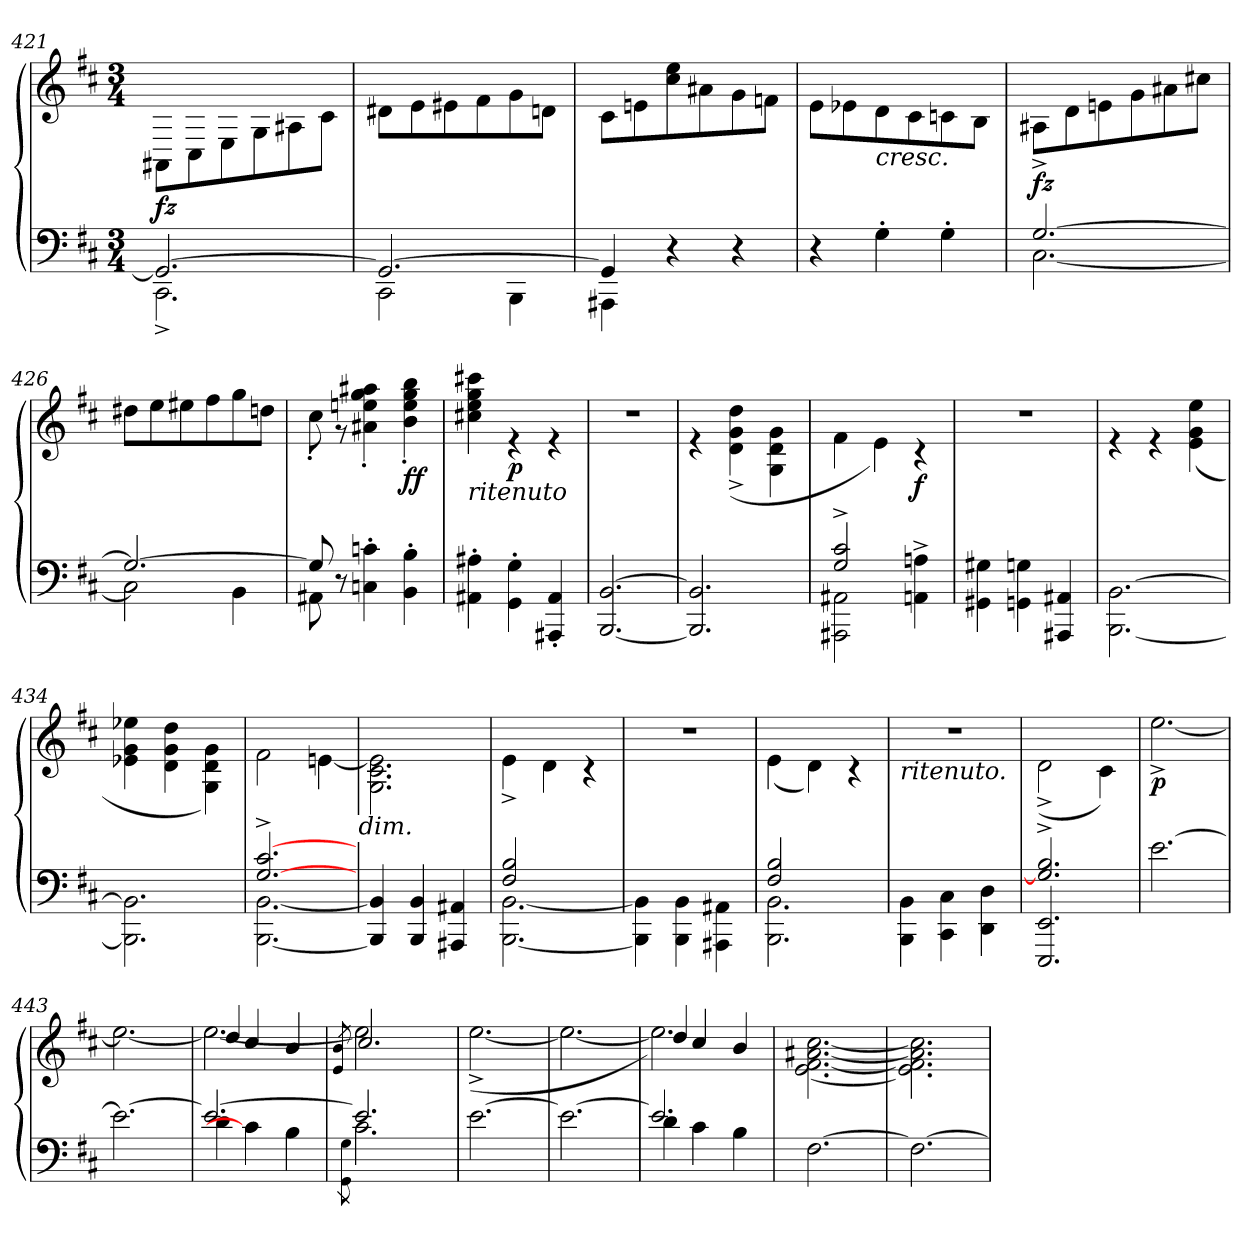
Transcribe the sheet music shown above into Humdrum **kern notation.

**kern	**kern	**dynam
*part1	*part1	*part1
*staff2	*staff1	*staff1/2
*clefF4	*clefG2	*
*k[f#c#]	*k[f#c#]	*
*M3/4	*M3/4	*
=421	=421	=421
*^	*^	*
!	!	!	!	!LO:DY:b
2.GG/_	2.CC#^\	2.ryy	8AA#X\L	fz
.	.	.	8C#\	.
.	.	.	8E\	.
.	.	.	8G\	.
.	.	.	8A#X\	.
.	.	.	8c#\J	.
!!LO:LB:g=z	!!
=422	=422	=422	=422	=422
2.GG/_	2CC#\	2.ryy	8d#X\L	.
.	.	.	8e\	.
.	.	.	8e#X\	.
.	.	.	8f#\	.
.	4BBB\	.	8g\	.
.	.	.	8dn\J	.
=423	=423	=423	=423	=423
4GG/]	4AAA#X\	2.ryy	8c#\L	.
.	.	.	8en\	.
4r	2rCCyy	.	8cc#\ 8ee\	.
.	.	.	8a#X\	.
4r	.	.	8g\	.
.	.	.	8fn\J	.
*v	*v	*	*	*
=424	=424	=424	=424
4r	2.ryy	8e\L	.
.	.	8e-X\	.
!	!	!	!LO:HP:b
4G'\	.	8d\	<
.	.	8c#\	.
4G'\	.	8cn\	.
.	.	8B\J	.
=425	=425	=425	=425
*^	*	*	*
!	!	!	!	!LO:DY:b
[2.G/	[2.C#\	2.ryy	8A#X^\L	fz
.	.	.	8d\	.
.	.	.	8en\	.
.	.	.	8g\	.
.	.	.	8a#X\	.
.	.	.	8cc#X\J	.
=426	=426	=426	=426	=426
2.G/_	2C#\]	2.ryy	8dd#X\L	.
.	.	.	8ee\	.
.	.	.	8ee#X\	.
.	.	.	8ff#\	.
.	4BB\	.	8gg\	.
.	.	.	8ddn\J	.
!!LO:LB:g=z	!!
=427	=427	=427	=427	=427
8G/]	8AA#X\	2.ryy	8cc#'\	.
8rcyy	8r	.	8r	.
2reyy	4Cn\' 4cn\'	.	4a#X\' 4een\' 4gg\' 4aa#X\'	.
!	!	!	!	!LO:DY:b
.	4BB\' 4B\'	.	4b\' 4ee\' 4gg\' 4bb\'	ff
=428	=428	=428	=428	=428
!	!	!LO:TX:b:i:t=ritenuto	!	!
*v	*v	*	*	*
4AA#X\' 4A#X\'	2.ryy	4cc#X\ 4ee\ 4gg\ 4ccc#X\	.
!	!	!	!LO:DY:b
4GG\' 4G\'	.	4r	p
4AAA#X/' 4AA#/'	.	4r	.
=429	=429	=429	=429
[2.BBB/ [2.BB/	2.ryy	2.rdd	.
=430	=430	=430	=430
2.BBB/] 2.BB/]	2.ryy	4r	.
.	.	(>4d\^ 4g\^ 4dd\^	.
.	.	4G\ 4d\ 4g\	.
=431	=431	=431	=431
*^	*	*	*
2G/^ 2c#/^	2AAA#X\ 2AA#X\	2.ryy	4f#\	.
.	.	.	4e\)	.
!	!	!	!	!LO:DY:b
4rgyy	4AAn\^ 4An\^	.	4r	f
*v	*v	*	*	*
=432	=432	=432	=432
4GG#X\ 4G#X\	2.ryy	2.rdd	.
4GGn\ 4Gn\	.	.	.
4AAA#X/ 4AA#X/	.	.	.
=433	=433	=433	=433
[2.BBB\ [2.BB\	2.ryy	4r	.
.	.	4r	.
.	.	(>4e\ 4g\ 4ee\	.
=434	=434	=434	=434
2.BBB\] 2.BB\]	2.ryy	4e-X\ 4g\ 4ee-X\	.
.	.	4d\ 4g\ 4dd\	.
.	.	4G\ 4d\ 4g\)	[
=435	=435	=435	=435
*^	*	*	*
[2.G/^ [2.c#/^	[2.BBB\ [2.BB\	2.ryy	2f#\	.
.	.	.	[4en\	.
*v	*v	*	*	*
!	!	!LO:TX:b:i:t=dim.	!
=436	=436	=436	=436
4BBB/] 4BB/]	2.ryy	2.G\ 2.c#\ 2.e\]	.
4BBB/ 4BB/	.	.	.
4AAA#X/ 4AA#X/	.	.	.
!!LO:LB:g=z	!!
=437	=437	=437	=437
*^	*	*	*
2F#/ 2B/	[2.BBB\ [2.BB\	2.ryy	4e^\	.
.	.	.	4d\	.
4rcyy	.	.	4r	.
*v	*v	*	*	*
=438	=438	=438	=438
4BBB\] 4BB\]	2.ryy	2.rdd	.
4BBB\ 4BB\	.	.	.
4AAA#X\ 4AA#X\	.	.	.
=439	=439	=439	=439
*^	*	*	*
2F#/ 2B/	2.BBB\ 2.BB\	2.ryy	(<4e\	.
.	.	.	4d\)	.
4rAyy	.	.	4r	.
*v	*v	*	*	*
=440	=440	=440	=440
!	!LO:TX:b:i:t=ritenuto.	!	!
4BBB\ 4BB\	2.ryy	2.rdd	.
4CC#\ 4C#\	.	.	.
4DD\ 4D\	.	.	.
=441	=441	=441	=441
*^	*	*	*
2.G/]^ 2.B/^	2.EEE/ 2.EE/	2.ryy	(<2d^\	.
.	.	.	4c#\)	.
*v	*v	*	*	*
=442	=442	=442	=442
!	!	!	!LO:DY:b
[2.e\	2.ryy	[2.ee^\	p
=443	=443	=443	=443
2.e\_	2.ryy	2.ee\_	.
=444	=444	=444	=444
*^	*	*^	*
2.e/_	4d\	2.ryy	2.ee\_	4dd/	.
.	4c#\]	.	.	4cc#/	.
.	4B\	.	.	4b/	.
=445	=445	=445	=445	=445	=445
.	8qGG\ 8qG\	.	.	8qe/ 8qb/	.
2.e/]	2.c#\	2.ryy	2ee\]	2.cc#/	.
.	.	.	4ryy	.	.
*v	*v	*	*	*	*
*	*	*v	*v	*
=446	=446	=446	=446
[2.e\	2.ryy	(<[2.ee^\	.
=447	=447	=447	=447
2.e\_	2.ryy	2.ee\_	.
!!LO:PB:g=z
=448	=448	=448	=448
*^	*	*^	*
2.e/]	4d\	2.ryy	2.ee\])	4dd/	.
.	4c#\	.	.	4cc#/	.
.	4B\	.	.	4b/	.
*v	*v	*	*	*	*
*	*	*v	*v	*
=449	=449	=449	=449
[2.F#\	2.ryy	[2.e\ [2.f#\ [2.a#X\ [2.cc#\	.
=450	=450	=450	=450
2.F#\_	2.ryy	2.e\] 2.f#\] 2.a#\] 2.cc#\]	.
*	*v	*v	*
=	=	=
*-	*-	*-
